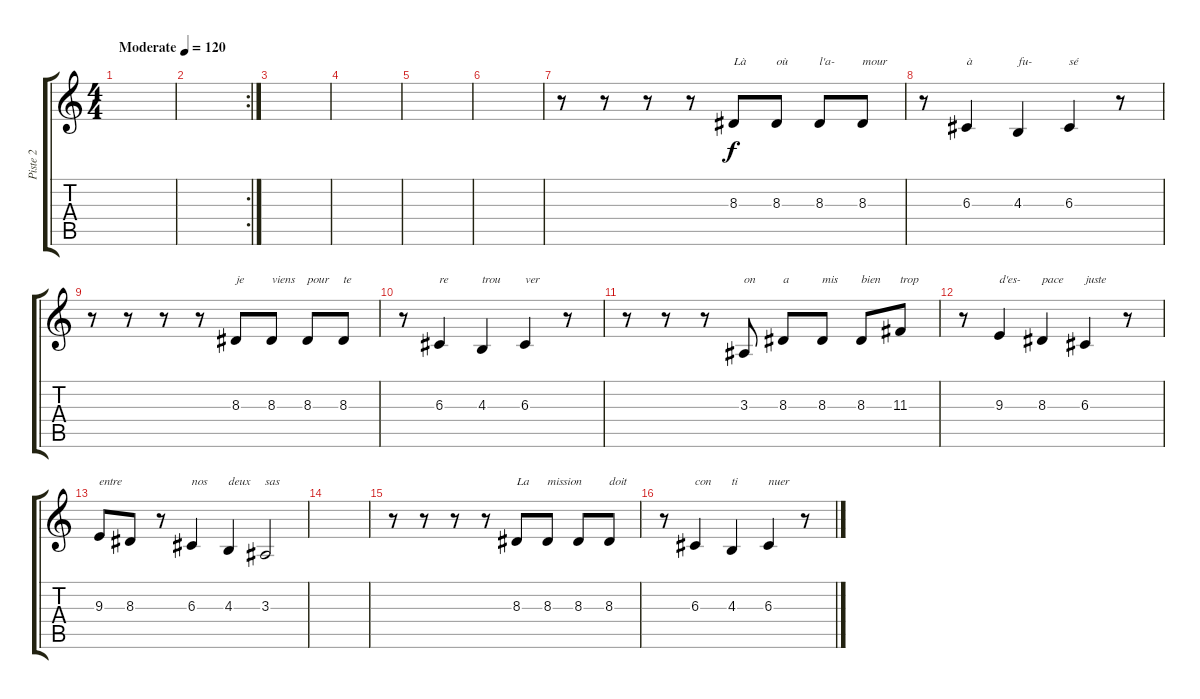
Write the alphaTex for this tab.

\track ("Piste 2" "Piste 2") {instrument synthvoice}
\staff {score tabs}
\tuning (E4 B3 G3 D3 A2 E2) {hide}
\ts (4 4)
\tempo (120 "Moderate")
\clef g2
\ks c
|
\rc 2
|
|
|
|
|
r.8 r.8 r.8 r.8 8.3.8{txt "Là"} 8.3.8{txt "où"} 8.3.8{txt "l'a-"} 8.3.8{txt "mour"} |
r.8 6.3.4{txt "à"} 4.3.4{txt "fu-"} 6.3.4{txt "sé"} r.8 |
r.8 r.8 r.8 r.8 8.3.8{txt "je "} 8.3.8{txt "viens"} 8.3.8{txt "pour"} 8.3.8{txt "te"} |
r.8 6.3.4{txt "re"} 4.3.4{txt "trou"} 6.3.4{txt "ver"} r.8 |
r.8 r.8 r.8 3.3.8{txt "on"} 8.3.8{txt "a"} 8.3.8{txt "mis"} 8.3.8{txt "bien"} 11.3.8{txt "trop"} |
r.8 9.3.4{txt "d'es-"} 8.3.4{txt "pace"} 6.3.4{txt "juste"} r.8 |
9.3.8{txt "entre"} 8.3.8 r.8 6.3.4{txt "nos"} 4.3.4{txt "deux"} 3.3.2{txt "sas"} |
|
r.8 r.8 r.8 r.8 8.3.8{txt "La"} 8.3.8{txt "mission"} 8.3.8 8.3.8{txt "doit"} |
r.8 6.3.4{txt "con"} 4.3.4{txt "ti"} 6.3.4{txt "nuer"} r.8
